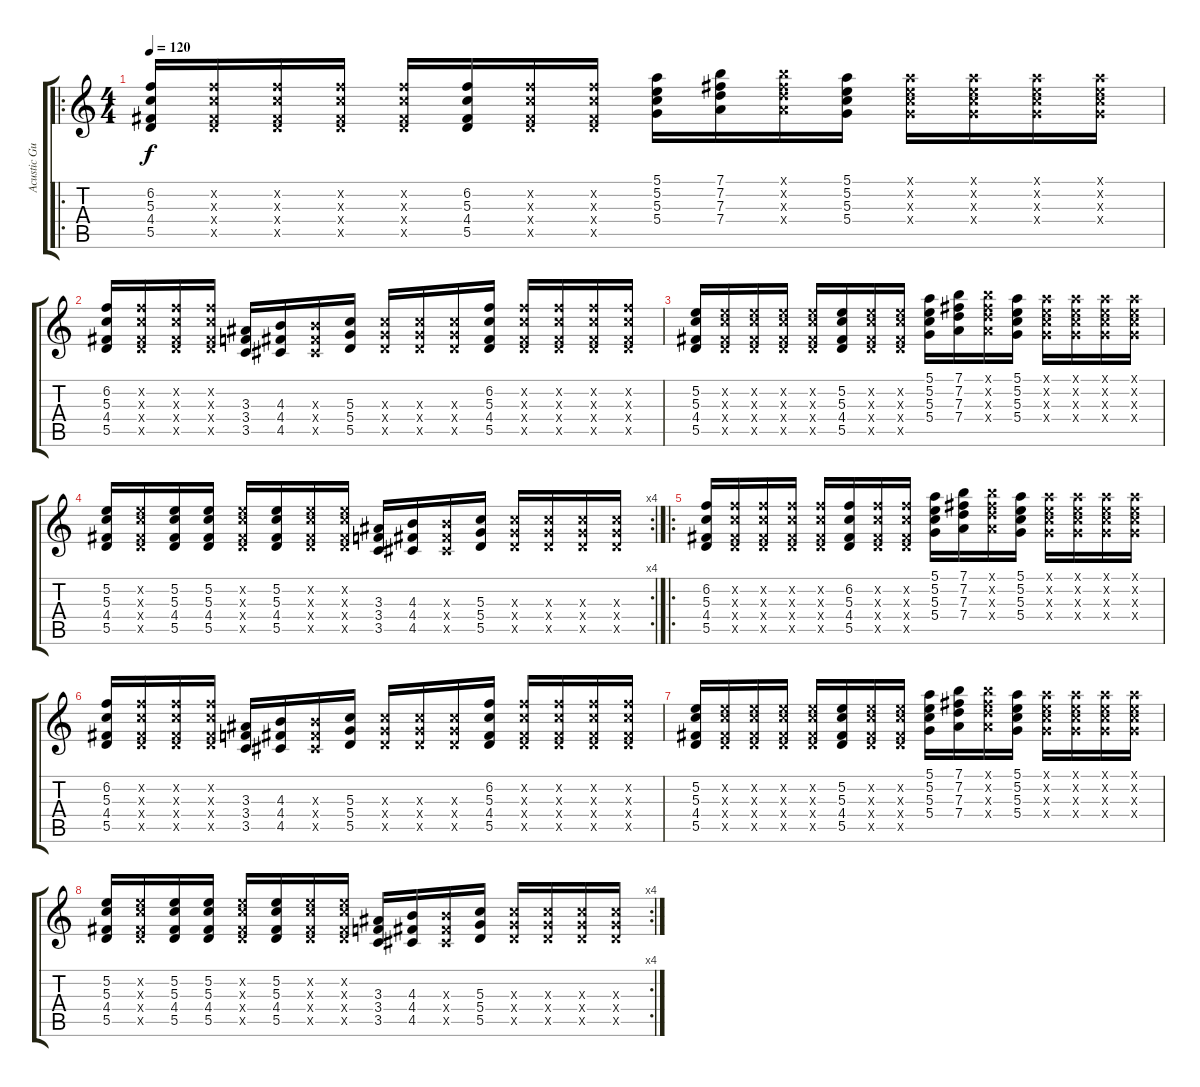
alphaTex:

\track ("Acustic Guitar" "Acustic Gu") {instrument acousticguitarsteel}
\staff {score tabs}
\tuning (E4 B3 G3 D3 A2 E2) {hide}
\ro
\ts (4 4)
\tempo 120
\clef g2
\ks c
(6.2 5.3 4.4 5.5).16{dy f} (6.2{x} 5.3{x} 4.4{x} 5.5{x}).16 (6.2{x} 5.3{x} 4.4{x} 5.5{x}).16 (6.2{x} 5.3{x} 4.4{x} 5.5{x}).16 (6.2{x} 5.3{x} 4.4{x} 5.5{x}).16 (6.2 5.3 4.4 5.5).16 (6.2{x} 5.3{x} 4.4{x} 5.5{x}).16 (6.2{x} 5.3{x} 4.4{x} 5.5{x}).16 (5.1 5.2 5.3 5.4).16 (7.1 7.2 7.3 7.4).16 (7.1{x} 7.2{x} 7.3{x} 7.4{x}).16 (5.1 5.2 5.3 5.4).16 (5.1{x} 5.2{x} 5.3{x} 5.4{x}).16 (5.1{x} 5.2{x} 5.3{x} 5.4{x}).16 (5.1{x} 5.2{x} 5.3{x} 5.4{x}).16 (5.1{x} 5.2{x} 5.3{x} 5.4{x}).16 |
(6.2 5.3 4.4 5.5).16 (6.2{x} 5.3{x} 4.4{x} 5.5{x}).16 (6.2{x} 5.3{x} 4.4{x} 5.5{x}).16 (6.2{x} 5.3{x} 4.4{x} 5.5{x}).16 (3.3 3.4 3.5).16 (4.3 4.4 4.5).16 (4.3{x} 4.4{x} 4.5{x}).16 (5.3 5.4 5.5).16 (5.3{x} 5.4{x} 5.5{x}).16 (5.3{x} 5.4{x} 5.5{x}).16 (5.3{x} 5.4{x} 5.5{x}).16 (6.2 5.3 4.4 5.5).16 (6.2{x} 5.3{x} 4.4{x} 5.5{x}).16 (6.2{x} 5.3{x} 4.4{x} 5.5{x}).16 (6.2{x} 5.3{x} 4.4{x} 5.5{x}).16 (6.2{x} 5.3{x} 4.4{x} 5.5{x}).16 |
(5.2 5.3 4.4 5.5).16 (5.2{x} 5.3{x} 4.4{x} 5.5{x}).16 (5.2{x} 5.3{x} 4.4{x} 5.5{x}).16 (5.2{x} 5.3{x} 4.4{x} 5.5{x}).16 (5.2{x} 5.3{x} 4.4{x} 5.5{x}).16 (5.2 5.3 4.4 5.5).16 (5.2{x} 5.3{x} 4.4{x} 5.5{x}).16 (5.2{x} 5.3{x} 4.4{x} 5.5{x}).16 (5.1 5.2 5.3 5.4).16 (7.1 7.2 7.3 7.4).16 (7.1{x} 7.2{x} 7.3{x} 7.4{x}).16 (5.1 5.2 5.3 5.4).16 (5.1{x} 5.2{x} 5.3{x} 5.4{x}).16 (5.1{x} 5.2{x} 5.3{x} 5.4{x}).16 (5.1{x} 5.2{x} 5.3{x} 5.4{x}).16 (5.1{x} 5.2{x} 5.3{x} 5.4{x}).16 |
\rc 4
(5.2 5.3 4.4 5.5).16 (5.2{x} 5.3{x} 4.4{x} 5.5{x}).16 (5.2 5.3 4.4 5.5).16 (5.2 5.3 4.4 5.5).16 (5.2{x} 5.3{x} 4.4{x} 5.5{x}).16 (5.2 5.3 4.4 5.5).16 (5.2{x} 5.3{x} 4.4{x} 5.5{x}).16 (5.2{x} 5.3{x} 4.4{x} 5.5{x}).16 (3.3 3.4 3.5).16 (4.3 4.4 4.5).16 (4.3{x} 4.4{x} 4.5{x}).16 (5.3 5.4 5.5).16 (5.3{x} 5.4{x} 5.5{x}).16 (5.3{x} 5.4{x} 5.5{x}).16 (5.3{x} 5.4{x} 5.5{x}).16 (5.3{x} 5.4{x} 5.5{x}).16 |
\ro
(6.2 5.3 4.4 5.5).16 (6.2{x} 5.3{x} 4.4{x} 5.5{x}).16 (6.2{x} 5.3{x} 4.4{x} 5.5{x}).16 (6.2{x} 5.3{x} 4.4{x} 5.5{x}).16 (6.2{x} 5.3{x} 4.4{x} 5.5{x}).16 (6.2 5.3 4.4 5.5).16 (6.2{x} 5.3{x} 4.4{x} 5.5{x}).16 (6.2{x} 5.3{x} 4.4{x} 5.5{x}).16 (5.1 5.2 5.3 5.4).16 (7.1 7.2 7.3 7.4).16 (7.1{x} 7.2{x} 7.3{x} 7.4{x}).16 (5.1 5.2 5.3 5.4).16 (5.1{x} 5.2{x} 5.3{x} 5.4{x}).16 (5.1{x} 5.2{x} 5.3{x} 5.4{x}).16 (5.1{x} 5.2{x} 5.3{x} 5.4{x}).16 (5.1{x} 5.2{x} 5.3{x} 5.4{x}).16 |
(6.2 5.3 4.4 5.5).16 (6.2{x} 5.3{x} 4.4{x} 5.5{x}).16 (6.2{x} 5.3{x} 4.4{x} 5.5{x}).16 (6.2{x} 5.3{x} 4.4{x} 5.5{x}).16 (3.3 3.4 3.5).16 (4.3 4.4 4.5).16 (4.3{x} 4.4{x} 4.5{x}).16 (5.3 5.4 5.5).16 (5.3{x} 5.4{x} 5.5{x}).16 (5.3{x} 5.4{x} 5.5{x}).16 (5.3{x} 5.4{x} 5.5{x}).16 (6.2 5.3 4.4 5.5).16 (6.2{x} 5.3{x} 4.4{x} 5.5{x}).16 (6.2{x} 5.3{x} 4.4{x} 5.5{x}).16 (6.2{x} 5.3{x} 4.4{x} 5.5{x}).16 (6.2{x} 5.3{x} 4.4{x} 5.5{x}).16 |
(5.2 5.3 4.4 5.5).16 (5.2{x} 5.3{x} 4.4{x} 5.5{x}).16 (5.2{x} 5.3{x} 4.4{x} 5.5{x}).16 (5.2{x} 5.3{x} 4.4{x} 5.5{x}).16 (5.2{x} 5.3{x} 4.4{x} 5.5{x}).16 (5.2 5.3 4.4 5.5).16 (5.2{x} 5.3{x} 4.4{x} 5.5{x}).16 (5.2{x} 5.3{x} 4.4{x} 5.5{x}).16 (5.1 5.2 5.3 5.4).16 (7.1 7.2 7.3 7.4).16 (7.1{x} 7.2{x} 7.3{x} 7.4{x}).16 (5.1 5.2 5.3 5.4).16 (5.1{x} 5.2{x} 5.3{x} 5.4{x}).16 (5.1{x} 5.2{x} 5.3{x} 5.4{x}).16 (5.1{x} 5.2{x} 5.3{x} 5.4{x}).16 (5.1{x} 5.2{x} 5.3{x} 5.4{x}).16 |
\rc 4
(5.2 5.3 4.4 5.5).16 (5.2{x} 5.3{x} 4.4{x} 5.5{x}).16 (5.2 5.3 4.4 5.5).16 (5.2 5.3 4.4 5.5).16 (5.2{x} 5.3{x} 4.4{x} 5.5{x}).16 (5.2 5.3 4.4 5.5).16 (5.2{x} 5.3{x} 4.4{x} 5.5{x}).16 (5.2{x} 5.3{x} 4.4{x} 5.5{x}).16 (3.3 3.4 3.5).16 (4.3 4.4 4.5).16 (4.3{x} 4.4{x} 4.5{x}).16 (5.3 5.4 5.5).16 (5.3{x} 5.4{x} 5.5{x}).16 (5.3{x} 5.4{x} 5.5{x}).16 (5.3{x} 5.4{x} 5.5{x}).16 (5.3{x} 5.4{x} 5.5{x}).16
